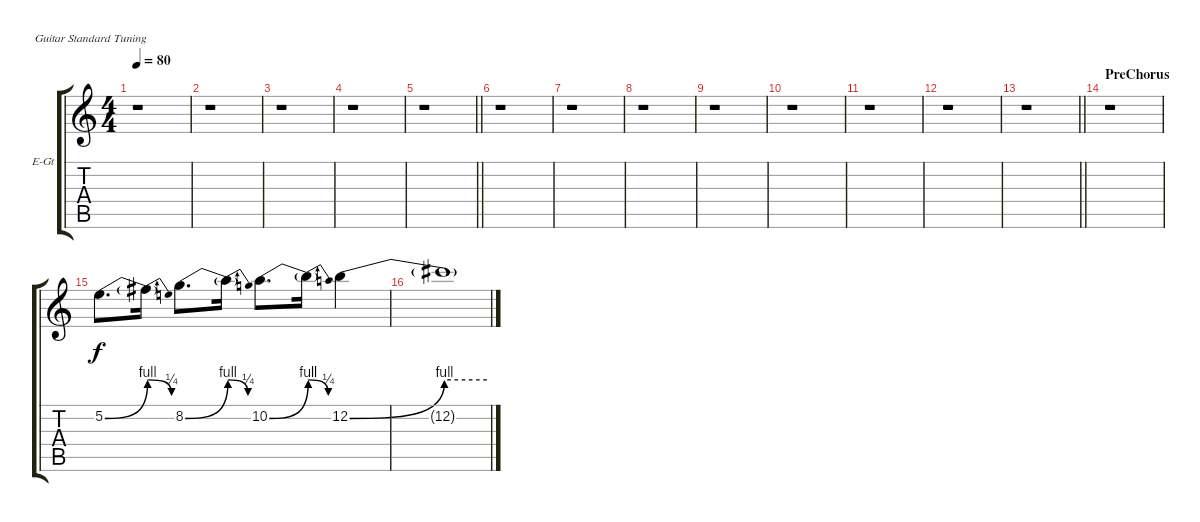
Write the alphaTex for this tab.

\bracketExtendMode groupsimilarinstruments
\firstSystemTrackNameOrientation horizontal
\otherSystemsTrackNameOrientation horizontal
\track ("Solo Guitar" "E-Gt") {instrument distortionguitar}
\staff {score tabs}
\tuning (E4 B3 G3 D3 A2 E2)
\ts (4 4)
\tempo 80
\clef g2
\ks c
r.1{dy f} |
r.1 |
r.1 |
r.1 |
\barLineRight lightlight
r.1 |
r.1 |
r.1 |
r.1 |
r.1 |
r.1 |
r.1 |
r.1 |
\barLineRight lightlight
r.1 |
\section ("" "PreChorus")
r.1 |
5.2{be (bend 0 0 60 4)}.8{d} 5.2{be (release 0 4 60 1) t}.16 8.2{be (bend 0 0 60 4)}.8{d} 8.2{be (release 0 4 60 1) t}.16 10.2{be (bend 0 0 60 4)}.8{d} 10.2{be (release 0 4 60 1) t}.16 12.2{be (bend 0 0 60 4)}.4 |
12.2{be (hold 0 4 60 4) t}.1
